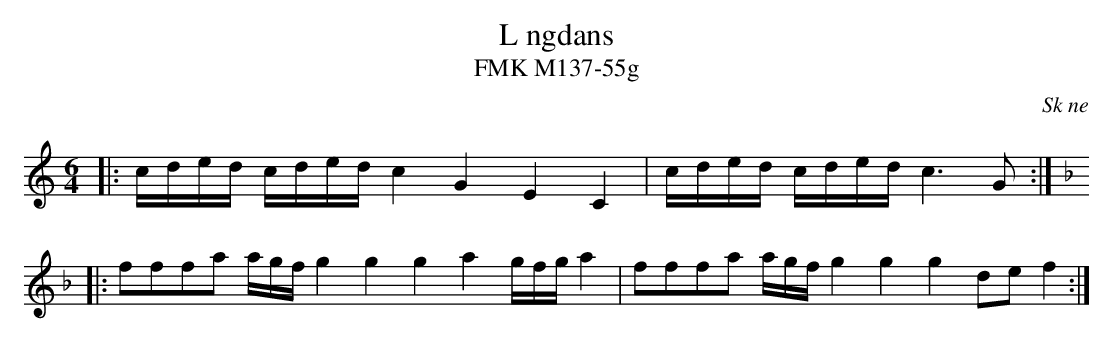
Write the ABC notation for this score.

X:1
T:L ngdans
T:FMK M137-55g
O:Sk ne
M:6/4
L:1/16
K:C
|: cded cded c4 G4 E4 C4 |cded cded c4>G4 :|
|:[K:F] f2f2f2a2 agf g4 g4 g4 a4 gfg a4 | f2f2f2a2 agf g4 g4 g4 d2e2 f4  :|
